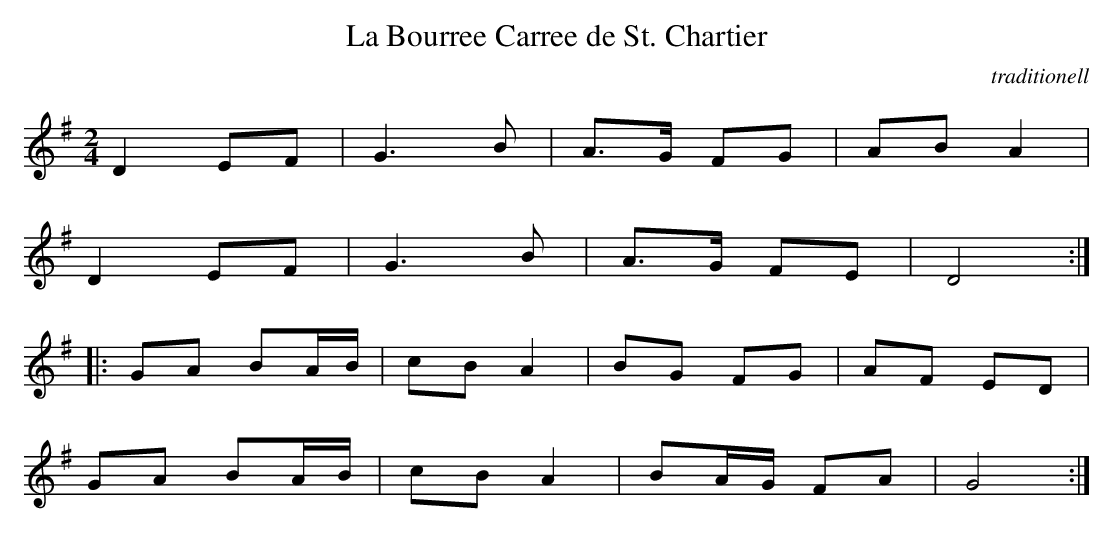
X:1
T:La Bourree Carree de St. Chartier
C:traditionell
M:2/4
L:1/8
K:G
D2 EF|G3B|A3/2G/2 FG|AB A2|
D2 EF|G3B|A3/2G/2 FE|D4:|
|:GA BA/2B/2|cB A2|BG FG|AF ED|
GA BA/2B/2|cB A2|BA/2G/2 FA|G4:|]
